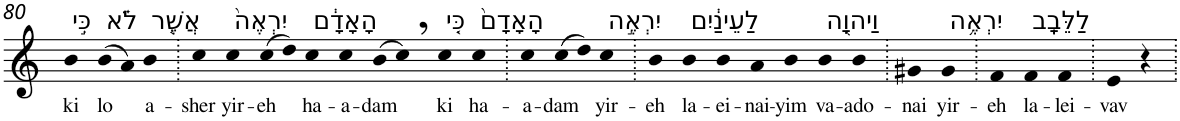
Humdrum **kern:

**kern	**text
*part1	*part1
*staff1	*staff1
*I"Piano	*
*I'Pno	*
!!LO:PB:g=z
*clefG2	*
*k[]	*
=80	=80
!LO:TX:a:t=כִּ֣י	!
!	!LO:LY:b
4b	ki
!LO:TX:a:t=לֹ֗א	!
!	!LO:LY:b
(>8b	lo
8a)	.
!LO:TX:a:t=אֲשֶׁ֤ר	!
!	!LO:LY:b
4b	a-
=81.	=81.
!	!LO:LY:b
4cc	-sher
!LO:TX:a:t=יִרְאֶה֙	!
!	!LO:LY:b
4cc	yir-
!	!LO:LY:b
(>8cc	-eh
8dd)	.
!LO:TX:a:t=הָאָדָ֔ם	!
!	!LO:LY:b
4cc	ha-
!	!LO:LY:b
4cc	-a-
!	!LO:LY:b
(>8b	-dam
8cc,)	.
!LO:TX:a:t=כִּ֤י	!
!	!LO:LY:b
4cc	ki
!LO:TX:a:t=הָאָדָם֙	!
!	!LO:LY:b
4cc	ha-
=82.	=82.
!	!LO:LY:b
4cc	-a-
!	!LO:LY:b
(>8cc	-dam
8dd)	.
!LO:TX:a:t=יִרְאֶ֣ה	!
!	!LO:LY:b
4cc	yir-
=83.	=83.
!	!LO:LY:b
4b	-eh
!LO:TX:a:t=לַעֵינַ֔יִם	!
!	!LO:LY:b
4b	la-
!	!LO:LY:b
4b	-ei-
!	!LO:LY:b
4a	-nai-
!	!LO:LY:b
4b	-yim
!LO:TX:a:t=וַיהוָ֖ה	!
!	!LO:LY:b
4b	va-
!	!LO:LY:b
4b	-ado-
=84.	=84.
!	!LO:LY:b
4g#X	-nai
!LO:TX:a:t=יִרְאֶ֥ה	!
!	!LO:LY:b
4g#	yir-
=85.	=85.
!	!LO:LY:b
4f	-eh
!LO:TX:a:t=לַלֵּבָֽב	!
!	!LO:LY:b
4f	la-
!	!LO:LY:b
4f	-lei-
=86.	=86.
!	!LO:LY:b
4e	-vav
4r	.
=.	=.
*-	*-
